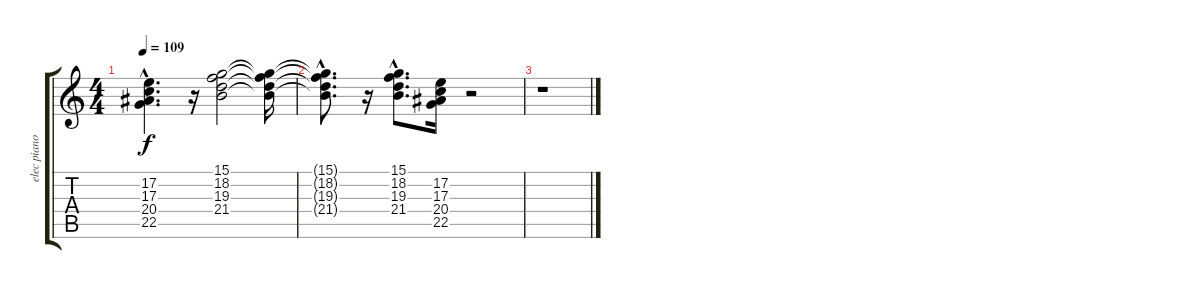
\track ("elec piano" "elec piano") {instrument electricpiano1}
\staff {score tabs}
\tuning (E4 B3 G3 D3 A2 E2) {hide}
\ts (4 4)
\tempo 109
\clef g2
\ks c
(17.2{hac t} 17.3{hac t} 20.4{hac t} 22.5{hac t}).4{d dy f} r.16 (15.1 18.2 19.3 21.4).2 (15.1{t} 18.2{t} 19.3{t} 21.4{t}).16 |
(15.1{hac t} 18.2{hac t} 19.3{hac t} 21.4{hac t}).8{d} r.16 (15.1{hac} 18.2{hac} 19.3{hac} 21.4{hac}).8{d} (17.2 17.3 20.4 22.5).16 r.2 |
r.1
